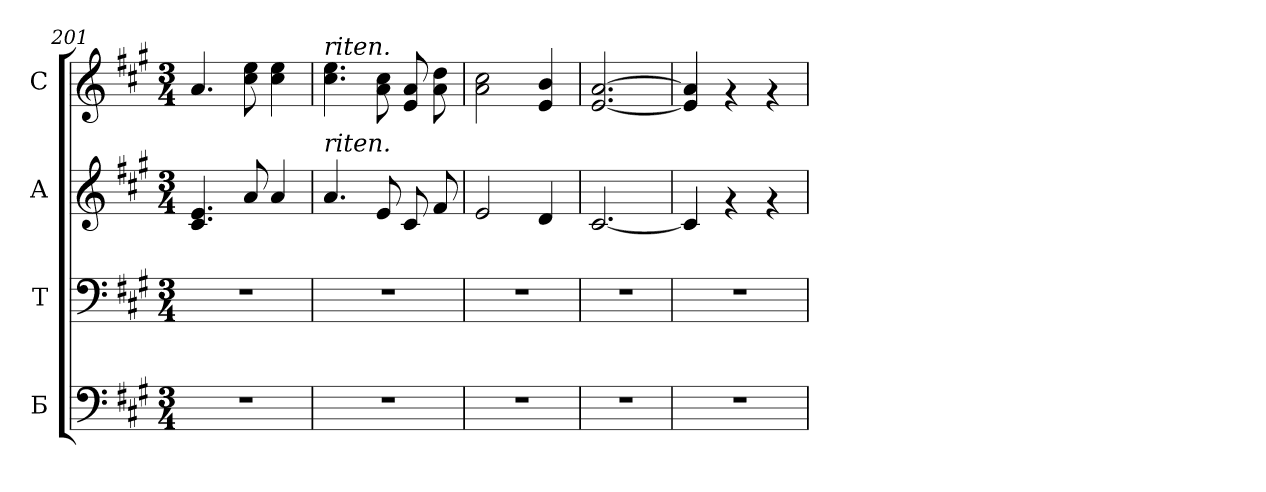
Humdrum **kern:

**kern	**kern	**kern	**kern
*part4	*part3	*part2	*part1
*staff4	*staff3	*staff2	*staff1
*I"Б	*I"Т	*I"А	*I"С
*clefF4	*clefF4	*clefG2	*clefG2
*k[f#c#g#]	*k[f#c#g#]	*k[f#c#g#]	*k[f#c#g#]
*A:	*A:	*A:	*A:
*M3/4	*M3/4	*M3/4	*M3/4
=201	=201	=201	=201
2.r	2.r	4.c#/ 4.e/	4.a/
.	.	8a/	8cc#\ 8ee\
.	.	4a/	4cc#\ 4ee\
!!LO:LB:g=z
=202	=202	=202	=202
!	!	!	!LO:TX:a:i:t=riten.
!	!	!LO:TX:a:i:t=riten.	!
2.r	2.r	4.a/	4.cc#\ 4.ee\
.	.	8e/	8a\ 8cc#\
.	.	8c#/	8e/ 8a/
.	.	8f#/	8a\ 8dd\
=203	=203	=203	=203
2.r	2.r	2e/	2a\ 2cc#\
.	.	4d/	4e/ 4b/
=204	=204	=204	=204
2.r	2.r	[<2.c#/	[<2.e/ [>2.a/
=205	=205	=205	=205
2.r	2.r	4c#/]	4e/] 4a/]
.	.	4rf	4rf
.	.	4rf	4rf
=!	=!	=!	=!
*-	*-	*-	*-
